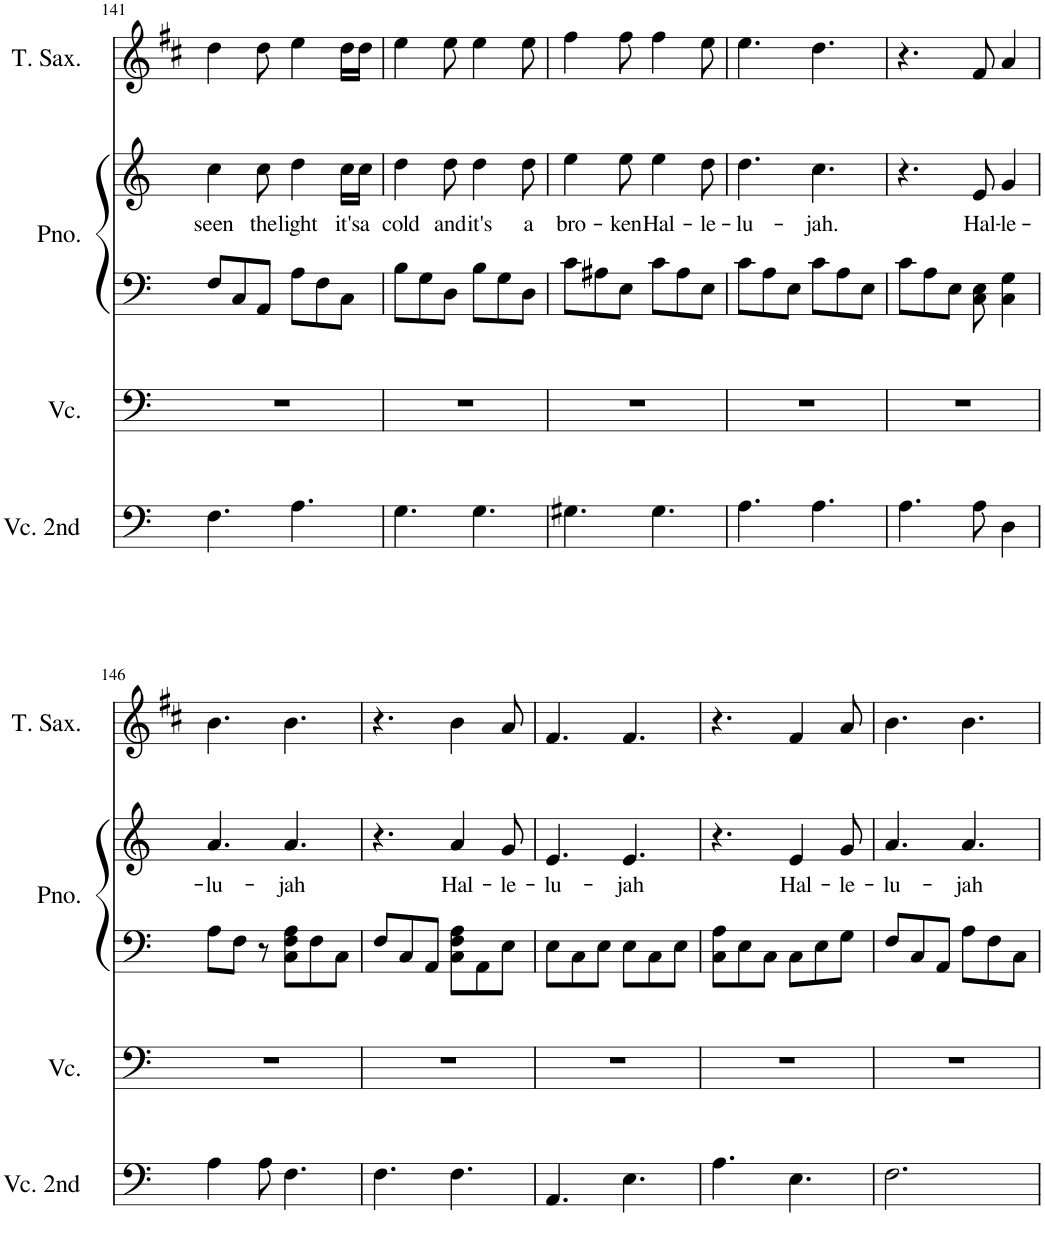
**kern	**kern	**kern	**kern	**text	**kern
*part4	*part3	*part2	*part2	*part2	*part1
*staff5	*staff4	*staff3	*staff2	*staff2	*staff1
*I"Violoncello 2nd time	*I"Violoncello 1st time	*I"Piano	*	*	*I"Tenor Saxophone
*I'Vc. 2nd	*I'Vc.	*I'Pno.	*	*	*I'T. Sax.
!!LO:PB:g=z
*clefF4	*clefF4	*clefF4	*clefG2	*	*clefG2
*	*	*	*	*	*Trd8c14
*k[]	*k[]	*k[]	*k[]	*	*k[f#c#]
*M6/8	*M6/8	*M6/8	*M6/8	*	*M6/8
=141	=141	=141	=141	=141	=141
!	!	!	!	!LO:LY:b	!
4.F\	2.r	8F/L	4cc\	seen	4dd\
.	.	8C/	.	.	.
!	!	!	!	!LO:LY:b	!
.	.	8AA/J	8cc\	the	8dd\
!	!	!	!	!LO:LY:b	!
4.A\	.	8A\L	4dd\	light	4ee\
.	.	8F\	.	.	.
!	!	!	!	!LO:LY:b	!
.	.	8C\J	16cc\LL	it's	16dd\LL
!	!	!	!	!LO:LY:b	!
.	.	.	16cc\JJ	a	16dd\JJ
=142	=142	=142	=142	=142	=142
!	!	!	!	!LO:LY:b	!
4.G\	2.r	8B\L	4dd\	cold	4ee\
.	.	8G\	.	.	.
!	!	!	!	!LO:LY:b	!
.	.	8D\J	8dd\	and	8ee\
!	!	!	!	!LO:LY:b	!
4.G\	.	8B\L	4dd\	it's	4ee\
.	.	8G\	.	.	.
!	!	!	!	!LO:LY:b	!
.	.	8D\J	8dd\	a	8ee\
=143	=143	=143	=143	=143	=143
!	!	!	!	!LO:LY:b	!
4.G#X\	2.r	8c\L	4ee\	bro-	4ff#\
.	.	8A#X\	.	.	.
!	!	!	!	!LO:LY:b	!
.	.	8E\J	8ee\	-ken	8ff#\
!	!	!	!	!LO:LY:b	!
4.G#\	.	8c\L	4ee\	Hal-	4ff#\
.	.	8A#\	.	.	.
!	!	!	!	!LO:LY:b	!
.	.	8E\J	8dd\	-le-	8ee\
=144	=144	=144	=144	=144	=144
!	!	!	!	!LO:LY:b	!
4.A\	2.r	8c\L	4.dd\	-lu-	4.ee\
.	.	8A\	.	.	.
.	.	8E\J	.	.	.
!	!	!	!	!LO:LY:b	!
4.A\	.	8c\L	4.cc\	-jah.	4.dd\
.	.	8A\	.	.	.
.	.	8E\J	.	.	.
=145	=145	=145	=145	=145	=145
4.A\	2.r	8c\L	4.r	.	4.r
.	.	8A\	.	.	.
.	.	8E\J	.	.	.
!	!	!	!	!LO:LY:b	!
8A\	.	8C\ 8E\	8e/	Hal-	8f#/
!	!	!	!	!LO:LY:b	!
4D\	.	4C\ 4G\	4g/	-le-	4a/
!!LO:LB:g=z
=146	=146	=146	=146	=146	=146
!	!	!	!	!LO:LY:b	!
4A\	2.r	8A\L	4.a/	-lu-	4.b\
.	.	8F\J	.	.	.
8A\	.	8r	.	.	.
!	!	!	!	!LO:LY:b	!
4.F\	.	8C\ 8F\ 8A\L	4.a/	-jah	4.b\
.	.	8F\	.	.	.
.	.	8C\J	.	.	.
=147	=147	=147	=147	=147	=147
4.F\	2.r	8F/L	4.r	.	4.r
.	.	8C/	.	.	.
.	.	8AA/J	.	.	.
!	!	!	!	!LO:LY:b	!
4.F\	.	8C\ 8F\ 8A\L	4a/	Hal-	4b\
.	.	8AA\	.	.	.
!	!	!	!	!LO:LY:b	!
.	.	8E\J	8g/	-le-	8a/
=148	=148	=148	=148	=148	=148
!	!	!	!	!LO:LY:b	!
4.AA/	2.r	8E\L	4.e/	-lu-	4.f#/
.	.	8C\	.	.	.
.	.	8E\J	.	.	.
!	!	!	!	!LO:LY:b	!
4.E\	.	8E\L	4.e/	-jah	4.f#/
.	.	8C\	.	.	.
.	.	8E\J	.	.	.
=149	=149	=149	=149	=149	=149
4.A\	2.r	8C\ 8A\L	4.r	.	4.r
.	.	8E\	.	.	.
.	.	8C\J	.	.	.
!	!	!	!	!LO:LY:b	!
4.E\	.	8C\L	4e/	Hal-	4f#/
.	.	8E\	.	.	.
!	!	!	!	!LO:LY:b	!
.	.	8G\J	8g/	-le-	8a/
=150	=150	=150	=150	=150	=150
!	!	!	!	!LO:LY:b	!
2.F\	2.r	8F/L	4.a/	-lu-	4.b\
.	.	8C/	.	.	.
.	.	8AA/J	.	.	.
!	!	!	!	!LO:LY:b	!
.	.	8A\L	4.a/	-jah	4.b\
.	.	8F\	.	.	.
.	.	8C\J	.	.	.
=	=	=	=	=	=
*-	*-	*-	*-	*-	*-
